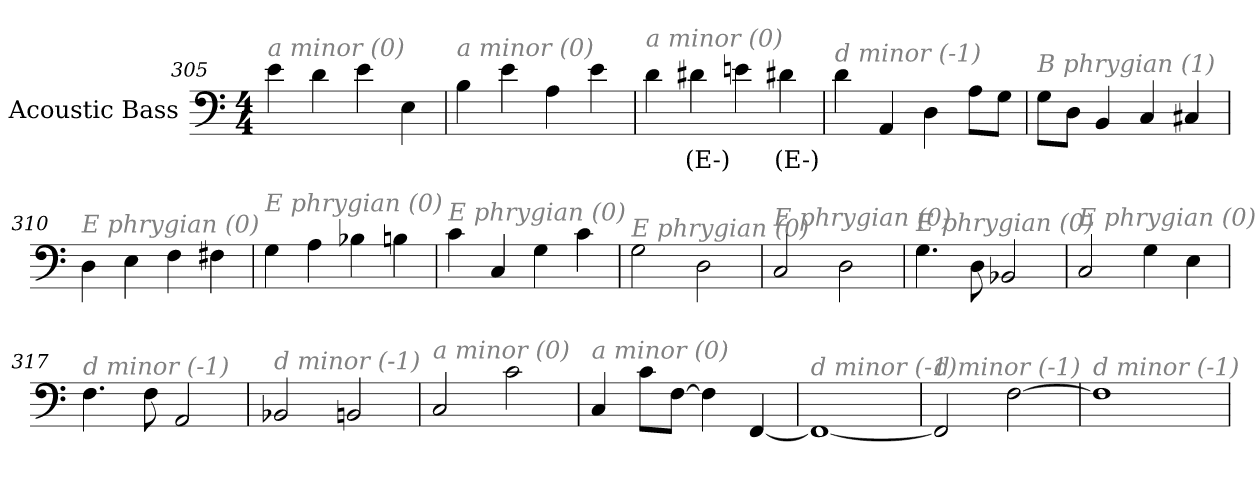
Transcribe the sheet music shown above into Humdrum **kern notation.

**kern	**text
*part1	*part1
*staff1	*staff1
*I"Acoustic Bass	*
*clefF4	*
*ITrd7c12	*
*k[]	*
*C:	*
*M4/4	*
=305	=305
!LO:TX:i:color=#808080:t=a minor (0)	!
4E	.
4D	.
4E	.
4EE	.
=306	=306
!LO:TX:i:color=#808080:t=a minor (0)	!
4BB	.
4E	.
4AA	.
4E	.
=307	=307
!LO:TX:i:color=#808080:t=a minor (0)	!
4D	.
4D#Xi	(E-)
4En	.
4D#Xi	(E-)
=308	=308
!LO:TX:i:color=#808080:t=d minor (-1)	!
4D	.
4AAA	.
4DD	.
8AAL	.
8GGJ	.
=309	=309
!LO:TX:i:color=#808080:t=B phrygian (1)	!
8GGL	.
8DDJ	.
4BBB	.
4CC	.
4CC#X	.
=310	=310
!LO:TX:i:color=#808080:t=E phrygian (0)	!
4DD	.
4EE	.
4FF	.
4FF#X	.
=311	=311
!LO:TX:i:color=#808080:t=E phrygian (0)	!
4GG	.
4AA	.
4BB-X	.
4BBn	.
=312	=312
!LO:TX:i:color=#808080:t=E phrygian (0)	!
4C	.
4CC	.
4GG	.
4C	.
=313	=313
!LO:TX:i:color=#808080:t=E phrygian (0)	!
2GG	.
2DD	.
=314	=314
!LO:TX:i:color=#808080:t=E phrygian (0)	!
2CC	.
2DD	.
=315	=315
!LO:TX:i:color=#808080:t=E phrygian (0)	!
4.GG	.
8DD	.
2BBB-X	.
=316	=316
!LO:TX:i:color=#808080:t=E phrygian (0)	!
2CC	.
4GG	.
4EE	.
=317	=317
!LO:TX:i:color=#808080:t=d minor (-1)	!
4.FF	.
8FF	.
2AAA	.
=318	=318
!LO:TX:i:color=#808080:t=d minor (-1)	!
2BBB-X	.
2BBBn	.
=319	=319
!LO:TX:i:color=#808080:t=a minor (0)	!
2CC	.
2C	.
=320	=320
!LO:TX:i:color=#808080:t=a minor (0)	!
4CC	.
8CL	.
[8FFJ	.
4FF]	.
[4FFF	.
=321	=321
!LO:TX:i:color=#808080:t=d minor (-1)	!
1FFF_	.
=322	=322
!LO:TX:i:color=#808080:t=d minor (-1)	!
2FFF]	.
[2FF	.
=323	=323
!LO:TX:i:color=#808080:t=d minor (-1)	!
1FF]	.
=	=
*-	*-
